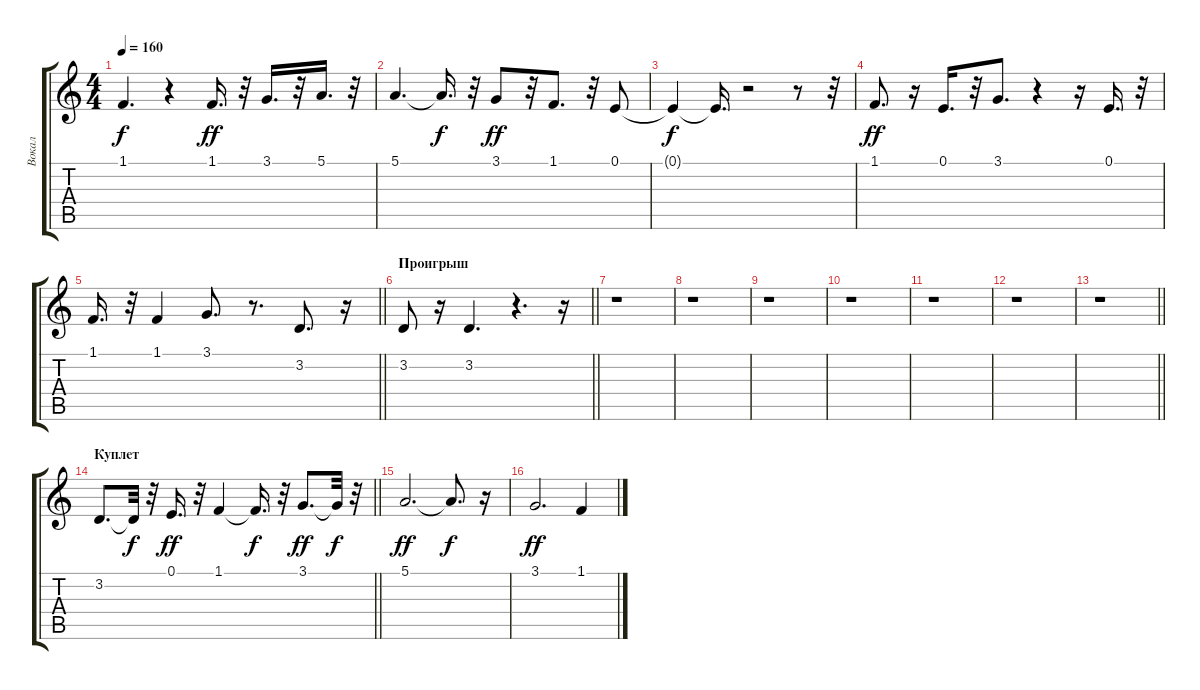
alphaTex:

\track ("Вокал" "Вокал") {instrument flute}
\staff {score tabs}
\tuning (E4 B3 G3 D3 A2 E2) {hide}
\ts (4 4)
\tempo 160
\clef g2
\ks c
1.1{t}.4{d dy f} r.4 1.1.16{d dy ff} r.32 3.1.16{d} r.32 5.1.16{d} r.32 |
5.1.4{d} 5.1{t}.16{d dy f} r.32 3.1.8{dy ff} r.32 1.1.8{d} r.32 0.1.8 |
0.1{t}.4{dy f} 0.1{t}.16{d} r.2 r.8 r.32 |
1.1.8{d dy ff} r.16 0.1.16{d} r.32 3.1.8{d} r.4 r.16 0.1.16{d} r.32 |
\barLineRight lightlight
1.1.16{d} r.32 1.1.4 3.1.8{d} r.8{d} 3.2.8{d} r.16 |
\section ("" "Проигрыш")
\barLineRight lightlight
3.2.8 r.16 3.2.4{d} r.4{d} r.16 |
r.1 |
r.1 |
r.1 |
r.1 |
r.1 |
r.1 |
\barLineRight lightlight
r.1 |
\section ("" "Куплет")
\barLineRight lightlight
3.2.8{d} 3.2{t}.32{dy f} r.32 0.1.16{d dy ff} r.32 1.1.4 1.1{t}.16{d dy f} r.32 3.1.8{d dy ff} 3.1{t}.32{dy f} r.32 |
5.1.2{d dy ff} 5.1{t}.8{d dy f} r.16 |
3.1.2{d dy ff} 1.1.4
